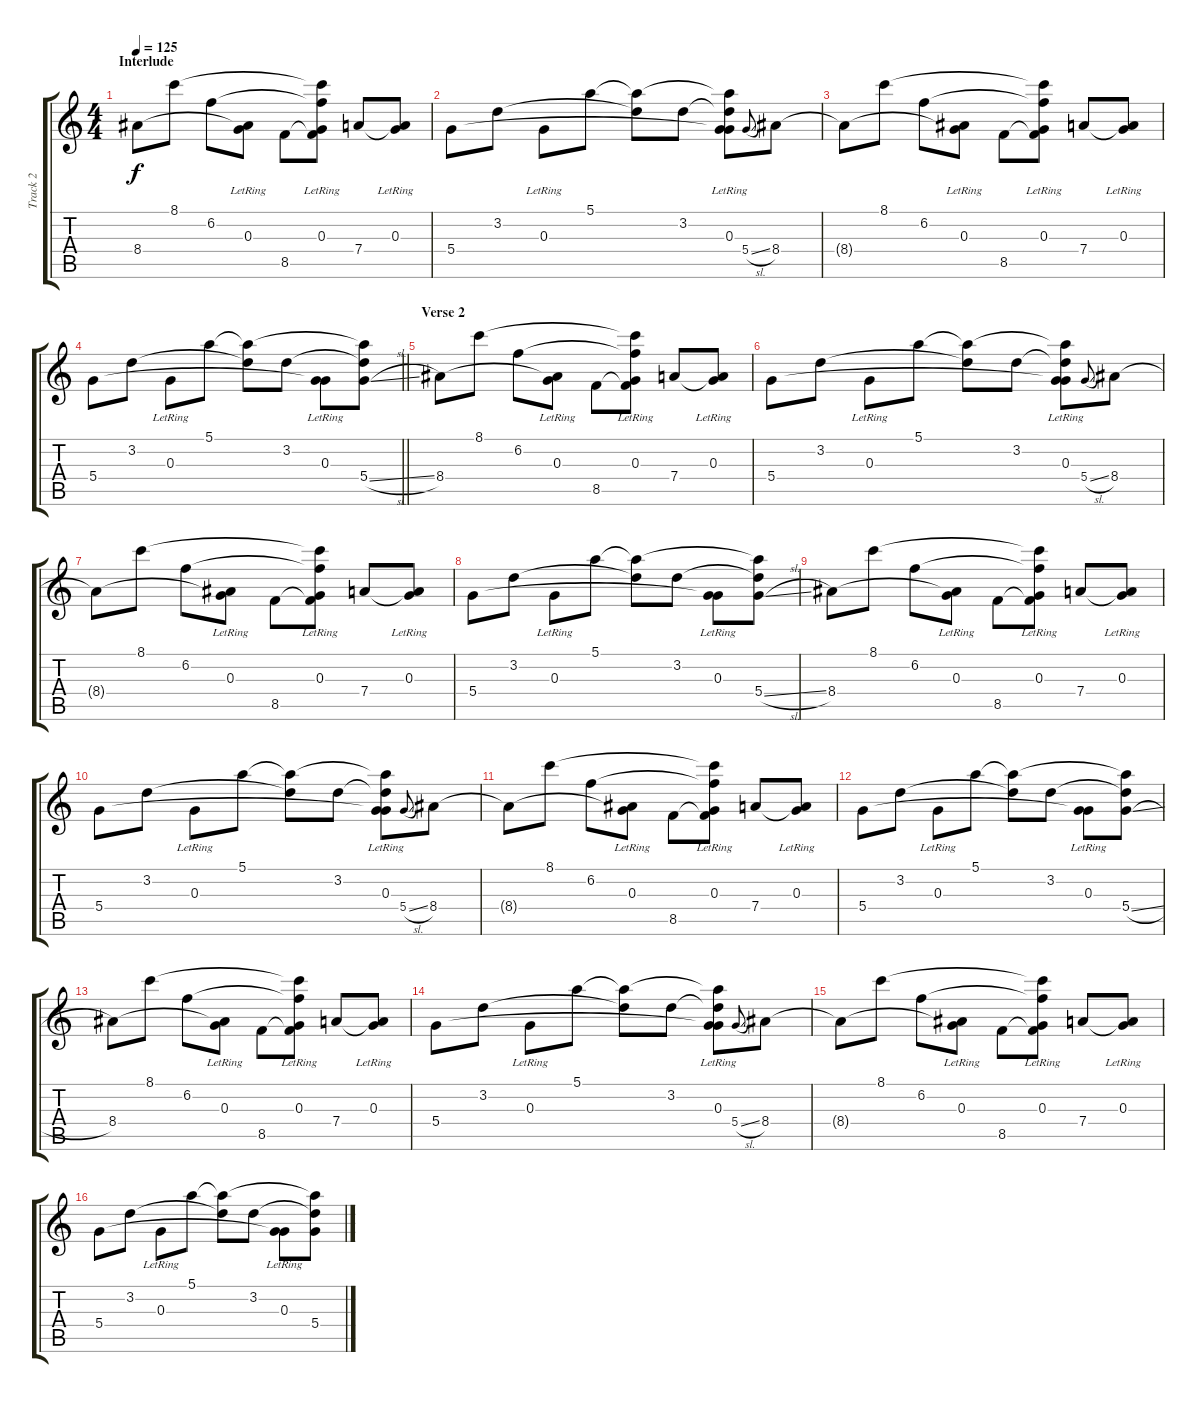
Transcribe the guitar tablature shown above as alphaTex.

\track ("Track 2" "Track 2") {instrument acousticguitarsteel}
\staff {score tabs}
\tuning (E4 B3 G3 D3 A2 E2) {hide}
\ts (4 4)
\section ("" "Interlude")
\tempo 125
\clef g2
\ks c
8.4.8{dy f} 8.1.8 6.2.8 (0.3{lr} 8.4{t}).8 8.5.8 (8.1{t} 6.2{t} 0.3{lr} 8.5{t}).8 7.4.8 (0.3{lr} 7.4{t}).8 |
5.4.8 3.2.8 0.3{lr}.8 5.1.8 (5.1{t} 3.2{t}).8 3.2.8 (5.1{t} 3.2{t} 0.3{lr} 5.4{t}).8 5.4{sl}.8{gr onbeat} 8.4.8 |
8.4{t}.8 8.1.8 6.2.8 (0.3{lr} 8.4{t}).8 8.5.8 (8.1{t} 6.2{t} 0.3{lr} 8.5{t}).8 7.4.8 (0.3{lr} 7.4{t}).8 |
\barLineRight lightlight
5.4.8 3.2.8 0.3{lr}.8 5.1.8 (5.1{t} 3.2{t}).8 3.2.8 (0.3{lr} 5.4{t}).8 (5.1{t} 3.2{t} 5.4{sl}).8 |
\section ("" "Verse 2")
8.4.8 8.1.8 6.2.8 (0.3{lr} 8.4{t}).8 8.5.8 (8.1{t} 6.2{t} 0.3{lr} 8.5{t}).8 7.4.8 (0.3{lr} 7.4{t}).8 |
5.4.8 3.2.8 0.3{lr}.8 5.1.8 (5.1{t} 3.2{t}).8 3.2.8 (5.1{t} 3.2{t} 0.3{lr} 5.4{t}).8 5.4{sl}.8{gr onbeat} 8.4.8 |
8.4{t}.8 8.1.8 6.2.8 (0.3{lr} 8.4{t}).8 8.5.8 (8.1{t} 6.2{t} 0.3{lr} 8.5{t}).8 7.4.8 (0.3{lr} 7.4{t}).8 |
5.4.8 3.2.8 0.3{lr}.8 5.1.8 (5.1{t} 3.2{t}).8 3.2.8 (0.3{lr} 5.4{t}).8 (5.1{t} 3.2{t} 5.4{sl}).8 |
8.4.8 8.1.8 6.2.8 (0.3{lr} 8.4{t}).8 8.5.8 (8.1{t} 6.2{t} 0.3{lr} 8.5{t}).8 7.4.8 (0.3{lr} 7.4{t}).8 |
5.4.8 3.2.8 0.3{lr}.8 5.1.8 (5.1{t} 3.2{t}).8 3.2.8 (5.1{t} 3.2{t} 0.3{lr} 5.4{t}).8 5.4{sl}.8{gr onbeat} 8.4.8 |
8.4{t}.8 8.1.8 6.2.8 (0.3{lr} 8.4{t}).8 8.5.8 (8.1{t} 6.2{t} 0.3{lr} 8.5{t}).8 7.4.8 (0.3{lr} 7.4{t}).8 |
5.4.8 3.2.8 0.3{lr}.8 5.1.8 (5.1{t} 3.2{t}).8 3.2.8 (0.3{lr} 5.4{t}).8 (5.1{t} 3.2{t} 5.4{sl}).8 |
8.4.8 8.1.8 6.2.8 (0.3{lr} 8.4{t}).8 8.5.8 (8.1{t} 6.2{t} 0.3{lr} 8.5{t}).8 7.4.8 (0.3{lr} 7.4{t}).8 |
5.4.8 3.2.8 0.3{lr}.8 5.1.8 (5.1{t} 3.2{t}).8 3.2.8 (5.1{t} 3.2{t} 0.3{lr} 5.4{t}).8 5.4{sl}.8{gr onbeat} 8.4.8 |
8.4{t}.8 8.1.8 6.2.8 (0.3{lr} 8.4{t}).8 8.5.8 (8.1{t} 6.2{t} 0.3{lr} 8.5{t}).8 7.4.8 (0.3{lr} 7.4{t}).8 |
5.4.8 3.2.8 0.3{lr}.8 5.1.8 (5.1{t} 3.2{t}).8 3.2.8 (0.3{lr} 5.4{t}).8 (5.1{t} 3.2{t} 5.4{sl}).8
